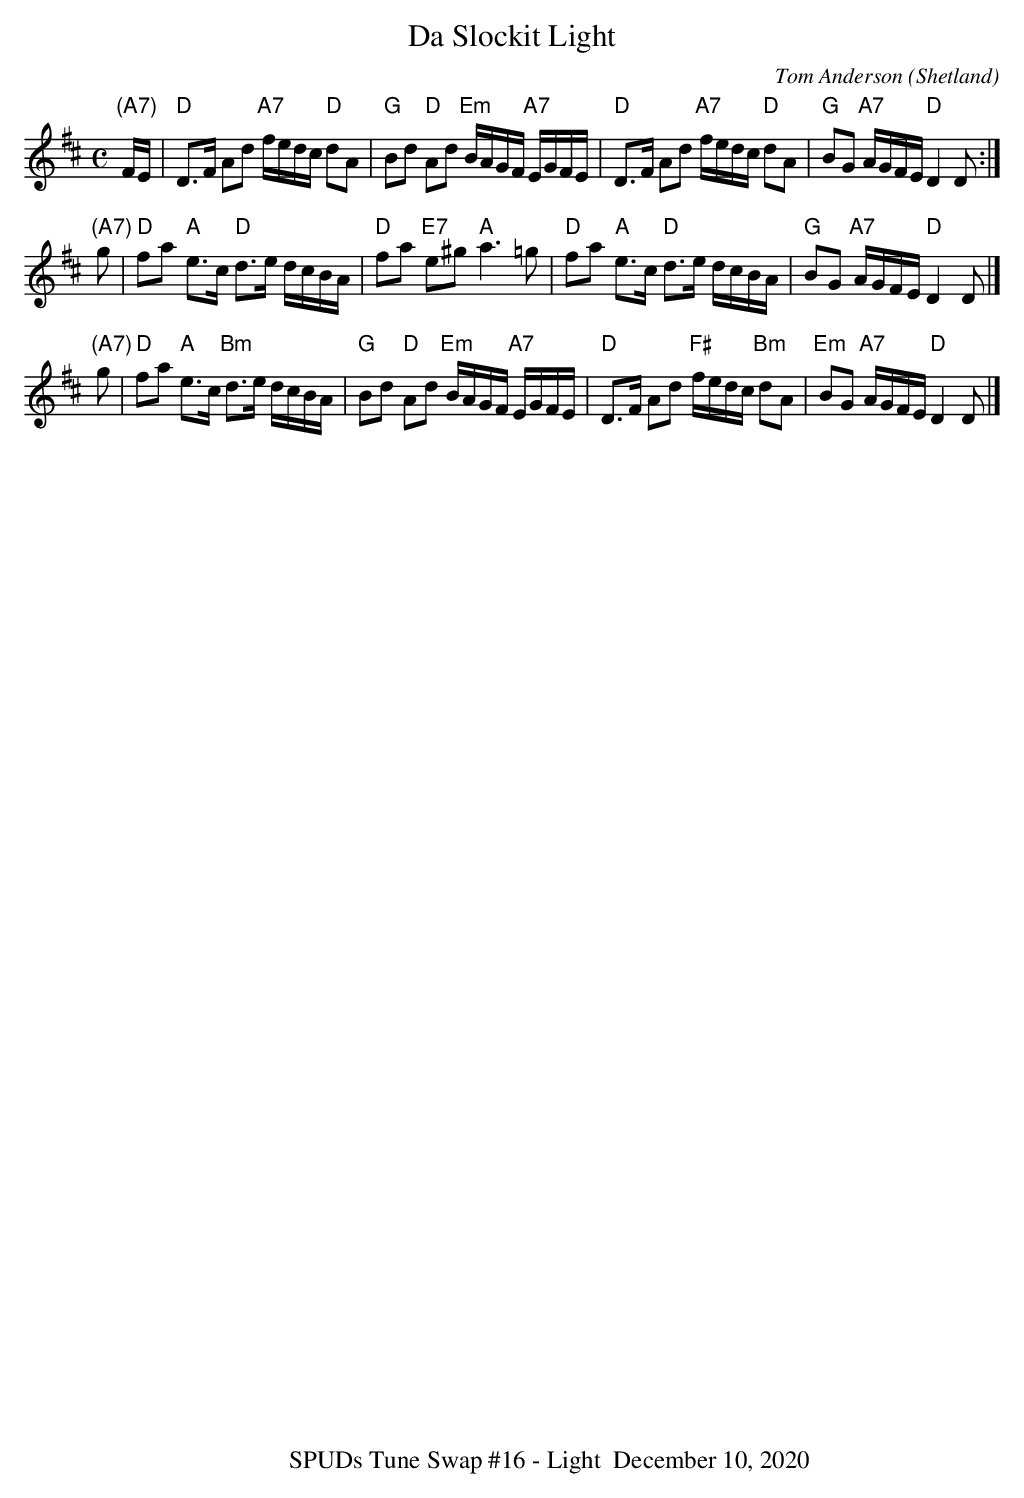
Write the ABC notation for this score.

X:1
T:Slockit Light, Da
C:Tom Anderson
O:Shetland
M:C
L:1/16
K:D
"(A7)"FE \
| "D"D3F A2d2 "A7"fedc "D"d2A2 | "G"B2d2 "D"A2d2 "Em"BAGF "A7"EGFE \
| "D"D3F A2d2 "A7"fedc "D"d2A2 | "G"B2G2 "A7"AGFE "D"D4 D2 :|
"(A7)"g2 \
| "D"f2a2 "A"e3c "D"d3e dcBA | "D"f2a2 "E7"e2^g2 "A"a6 =g2 \
| "D"f2a2 "A"e3c "D"d3e dcBA | "G"B2G2 "A7"AGFE "D"D4 D2 |]
"(A7)"g2 \
| "D"f2a2 "A"e3c "Bm"d3e dcBA | "G"B2d2 "D"A2d2 "Em"BAGF "A7"EGFE \
| "D"D3F A2d2 "F#"fedc "Bm"d2A2 | "Em"B2G2 "A7"AGFE "D"D4 D2 |]
